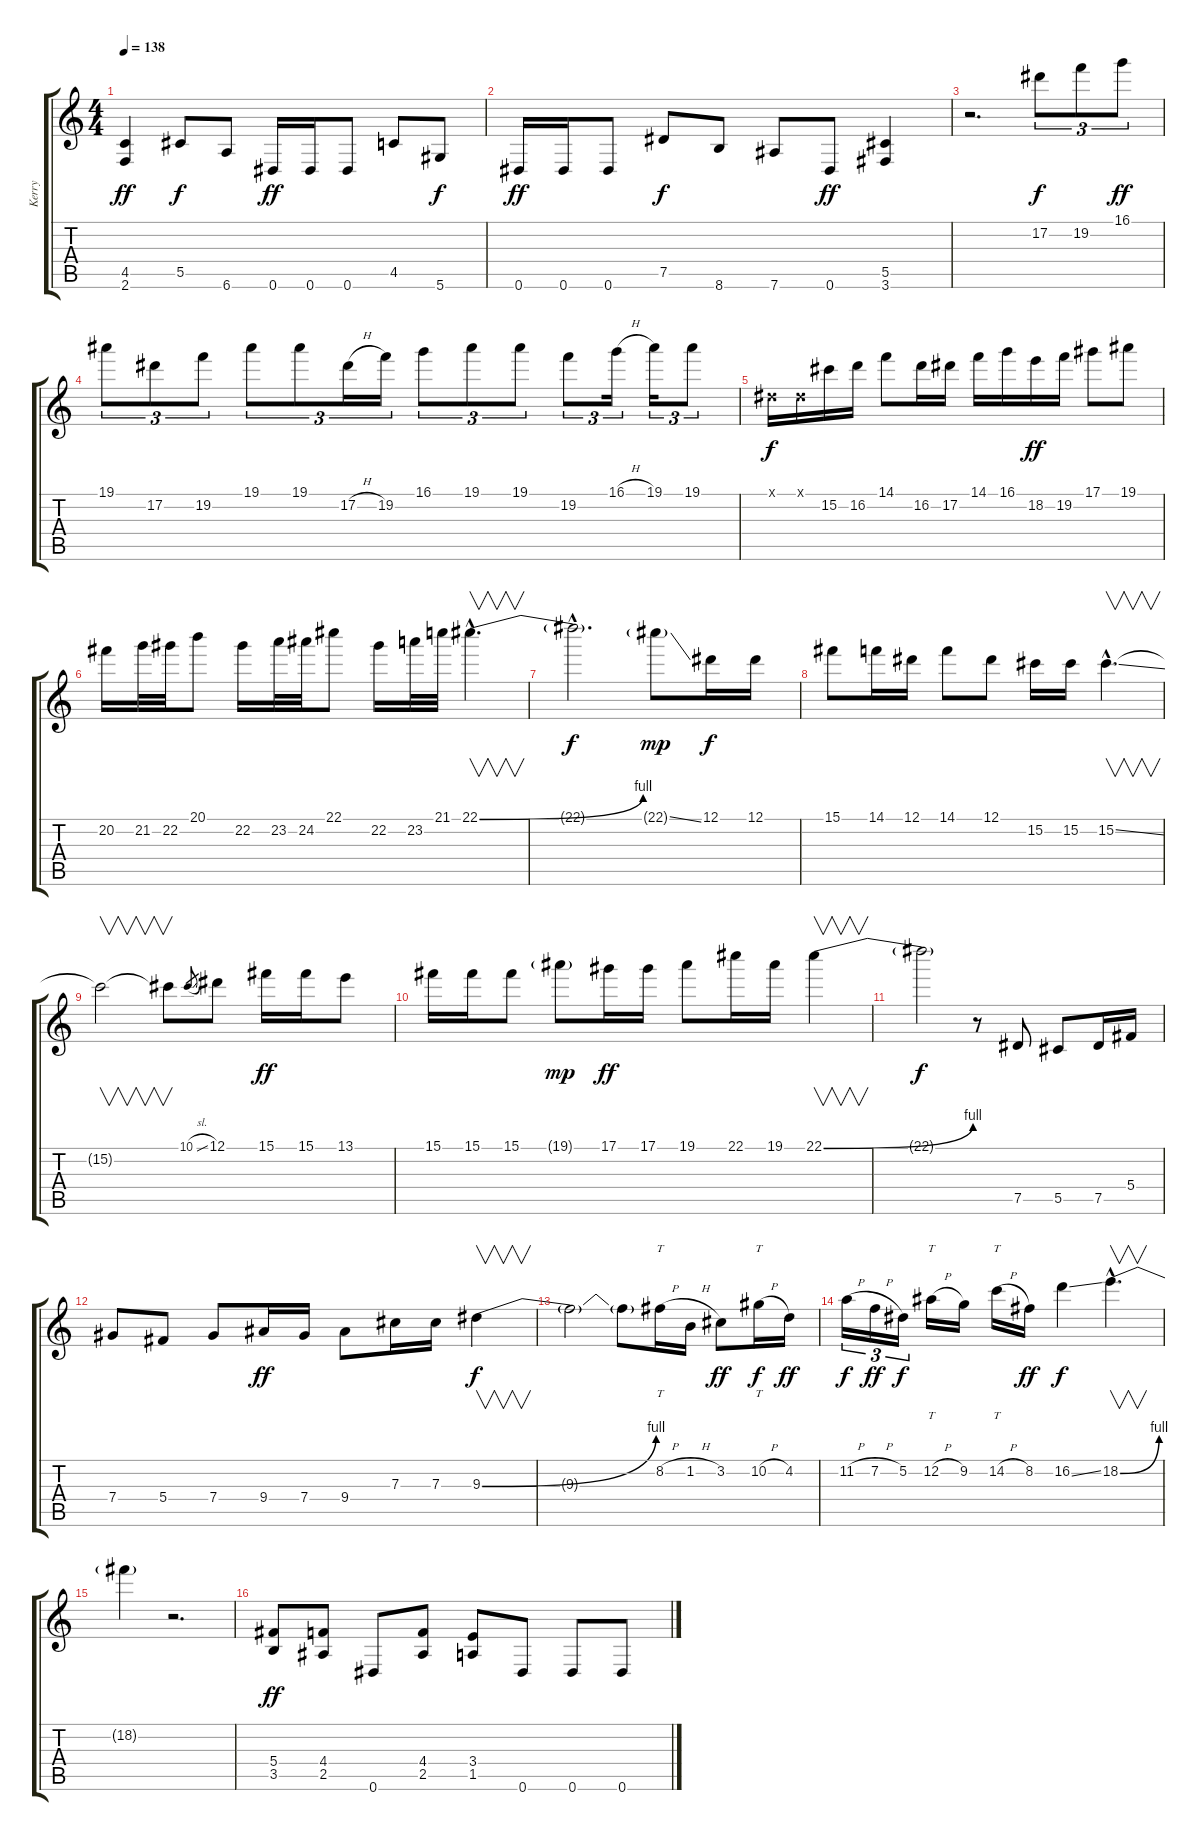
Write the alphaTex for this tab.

\track ("Kerry" "Kerry") {instrument overdrivenguitar}
\staff {score tabs}
\tuning (Eb4 Bb3 Gb3 Db3 Ab2 Eb2) {hide}
\ts (4 4)
\tempo 138
\clef g2
\ks c
(4.5 2.6).4{dy ff} 5.5.8{dy f} 6.6.8 0.6.16{dy ff} 0.6.16 0.6.8 4.5.8 5.6.8{dy f} |
0.6.16{dy ff} 0.6.16 0.6.8 7.5.8{dy f} 8.6.8 7.6.8 0.6.8{dy ff} (5.5 3.6).4 |
r.2{d} 17.2.8{tu (3 2) dy f} 19.2.8{tu (3 2)} 16.1.8{tu (3 2) dy ff} |
19.1.8{tu (3 2)} 17.2.8{tu (3 2)} 19.2.8{tu (3 2)} 19.1.8{tu (3 2)} 19.1.8{tu (3 2)} 17.2{h}.16{tu (3 2)} 19.2.16{tu (3 2)} 16.1.8{tu (3 2)} 19.1.8{tu (3 2)} 19.1.8{tu (3 2)} 19.2.8{tu (3 2)} 16.1{h}.16{tu (3 2)} 19.1.16{tu (3 2)} 19.1.8{tu (3 2)} |
0.1{x}.16{dy f} 0.1{x}.16 15.2.16 16.2.16 14.1.8 16.2.16 17.2.16 14.1.16 16.1.16 18.2.16{dy ff} 19.2.16 17.1.8 19.1.8 |
20.2.16 21.2.32 22.2.32 20.1.8 22.2.16 23.2.32 24.2.32 22.1.8 22.2.16 23.2.32 21.1.32 22.1{be (bend 0 0 60 4) hac}.4{v d} |
22.1{hac t}.2{d dy f} 22.1{ss g}.8{dy mp} 12.1.16{dy f} 12.1.16 |
15.1.8 14.1.16 12.1.16 14.1.8 12.1.8 15.2.16 15.2.16 15.2{ss hac}.4{v d} |
15.2{t}.2{v} 15.2{t}.8{v} 10.1{sl}.8{gr} 12.1.8 15.1.16{dy ff} 15.1.16 13.1.8 |
15.1.16 15.1.16 15.1.8 19.1{g}.8{dy mp} 17.1.16{dy ff} 17.1.16 19.1.8 22.1.16 19.1.16 22.1{be (bend 0 0 60 4)}.4{v} |
22.1{t}.2{dy f} r.8 7.5.8 5.5.8 7.5.16 5.4.16 |
7.4.8 5.4.8 7.4.8 9.4.16{dy ff} 7.4.16 9.4.8 7.3.16 7.3.16 9.3{be (bend 0 0 60 4)}.4{v dy f} |
9.3{t}.2 9.3{t}.8 8.2{h}.16{tt} 1.2{h}.16 3.2.8{dy ff} 10.2{h}.16{tt dy f} 4.2.16{dy ff} |
11.2{h}.16{tu (3 2) dy f} 7.2{h}.16{tu (3 2) dy ff} 5.2.16{tu (3 2) dy f} 12.2{h}.16{tt} 9.2.16 14.2{h}.16{tt} 8.2.16{dy ff} 16.2{ss}.4{dy f} 18.2{be (bend 0 0 60 4) hac}.4{v d} |
18.2{t}.4 r.2{d} |
(5.4 3.5).8{dy ff} (4.4 2.5).8 0.6.8 (4.4 2.5).8 (3.4 1.5).8 0.6.8 0.6.8 0.6.8
